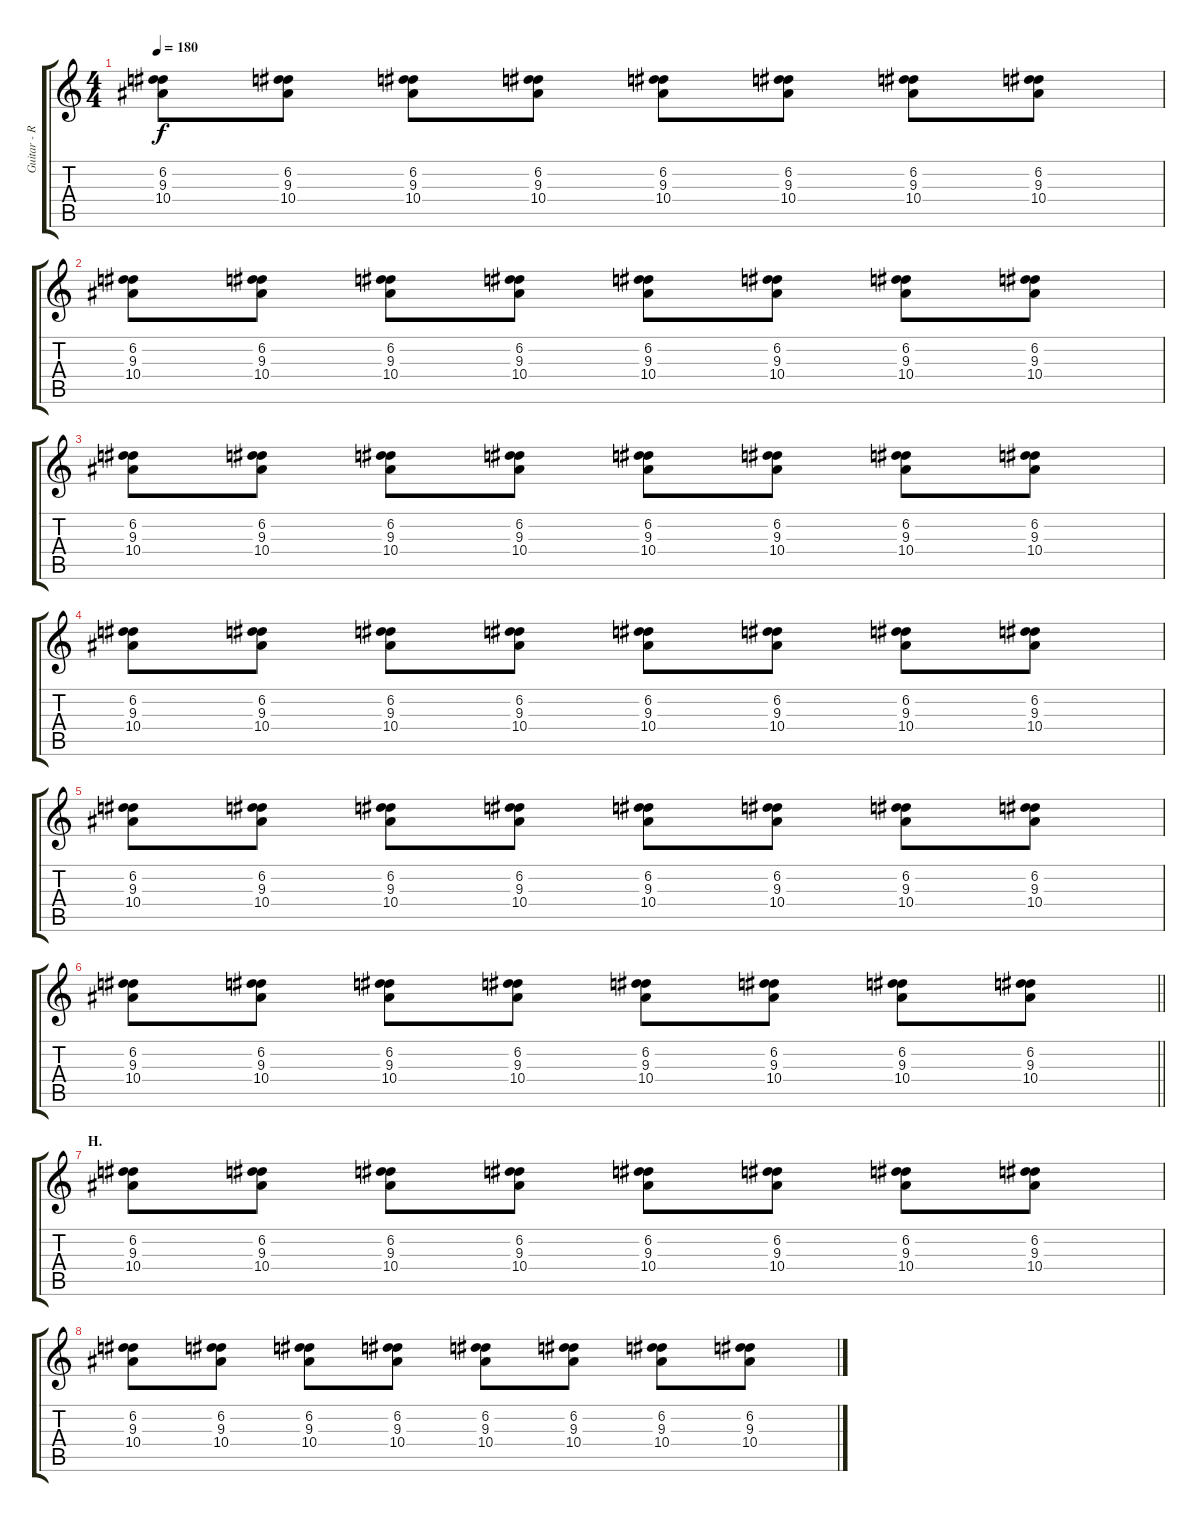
\track ("Guitar - Right" "Guitar - R") {instrument distortionguitar}
\staff {score tabs}
\tuning (D4 A3 F3 C3 G2 C2) {hide}
\ts (4 4)
\tempo 180
\clef g2
\ks c
(6.2 9.3 10.4).8{dy f} (6.2 9.3 10.4).8 (6.2 9.3 10.4).8 (6.2 9.3 10.4).8 (6.2 9.3 10.4).8 (6.2 9.3 10.4).8 (6.2 9.3 10.4).8 (6.2 9.3 10.4).8 |
(6.2 9.3 10.4).8 (6.2 9.3 10.4).8 (6.2 9.3 10.4).8 (6.2 9.3 10.4).8 (6.2 9.3 10.4).8 (6.2 9.3 10.4).8 (6.2 9.3 10.4).8 (6.2 9.3 10.4).8 |
(6.2 9.3 10.4).8 (6.2 9.3 10.4).8 (6.2 9.3 10.4).8 (6.2 9.3 10.4).8 (6.2 9.3 10.4).8 (6.2 9.3 10.4).8 (6.2 9.3 10.4).8 (6.2 9.3 10.4).8 |
(6.2 9.3 10.4).8 (6.2 9.3 10.4).8 (6.2 9.3 10.4).8 (6.2 9.3 10.4).8 (6.2 9.3 10.4).8 (6.2 9.3 10.4).8 (6.2 9.3 10.4).8 (6.2 9.3 10.4).8 |
(6.2 9.3 10.4).8 (6.2 9.3 10.4).8 (6.2 9.3 10.4).8 (6.2 9.3 10.4).8 (6.2 9.3 10.4).8 (6.2 9.3 10.4).8 (6.2 9.3 10.4).8 (6.2 9.3 10.4).8 |
\barLineRight lightlight
(6.2 9.3 10.4).8 (6.2 9.3 10.4).8 (6.2 9.3 10.4).8 (6.2 9.3 10.4).8 (6.2 9.3 10.4).8 (6.2 9.3 10.4).8 (6.2 9.3 10.4).8 (6.2 9.3 10.4).8 |
\section ("" "H.")
(6.2 9.3 10.4).8 (6.2 9.3 10.4).8 (6.2 9.3 10.4).8 (6.2 9.3 10.4).8 (6.2 9.3 10.4).8 (6.2 9.3 10.4).8 (6.2 9.3 10.4).8 (6.2 9.3 10.4).8 |
(6.2 9.3 10.4).8 (6.2 9.3 10.4).8 (6.2 9.3 10.4).8 (6.2 9.3 10.4).8 (6.2 9.3 10.4).8 (6.2 9.3 10.4).8 (6.2 9.3 10.4).8 (6.2 9.3 10.4).8
